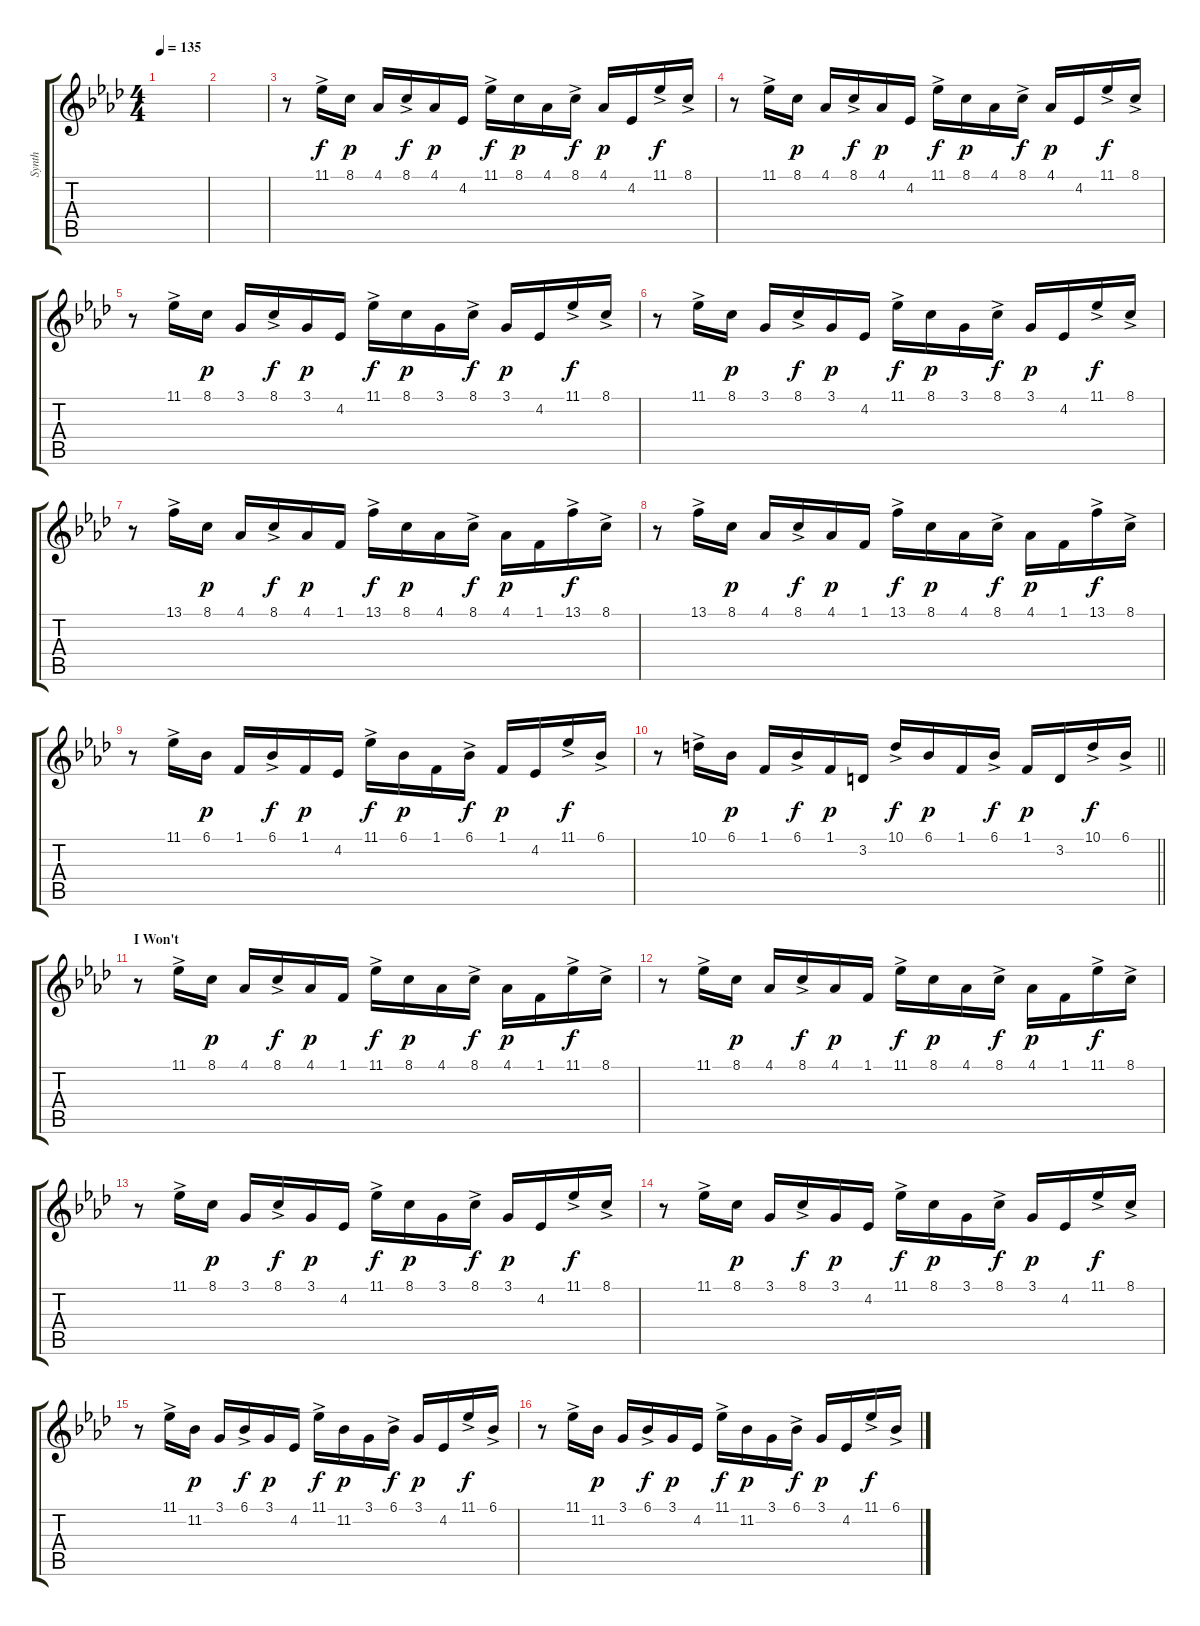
\track ("Synth" "Synth") {instrument lead2sawtooth}
\staff {score tabs}
\tuning (E4 B3 G3 D3 A2 E2) {hide}
\ts (4 4)
\tempo 135
\clef g2
\ks ab
|
|
r.8{volume 13} 11.1{ac}.16 8.1.16{dy p} 4.1.16 8.1{ac}.16{dy f} 4.1.16{dy p} 4.2.16 11.1{ac}.16{dy f} 8.1.16{dy p} 4.1.16 8.1{ac}.16{dy f} 4.1.16{dy p} 4.2.16 11.1{ac}.16{dy f} 8.1{ac}.16 |
r.8 11.1{ac}.16 8.1.16{dy p} 4.1.16 8.1{ac}.16{dy f} 4.1.16{dy p} 4.2.16 11.1{ac}.16{dy f} 8.1.16{dy p} 4.1.16 8.1{ac}.16{dy f} 4.1.16{dy p} 4.2.16 11.1{ac}.16{dy f} 8.1{ac}.16 |
r.8 11.1{ac}.16 8.1.16{dy p} 3.1.16 8.1{ac}.16{dy f} 3.1.16{dy p} 4.2.16 11.1{ac}.16{dy f} 8.1.16{dy p} 3.1.16 8.1{ac}.16{dy f} 3.1.16{dy p} 4.2.16 11.1{ac}.16{dy f} 8.1{ac}.16 |
r.8 11.1{ac}.16 8.1.16{dy p} 3.1.16 8.1{ac}.16{dy f} 3.1.16{dy p} 4.2.16 11.1{ac}.16{dy f} 8.1.16{dy p} 3.1.16 8.1{ac}.16{dy f} 3.1.16{dy p} 4.2.16 11.1{ac}.16{dy f} 8.1{ac}.16 |
r.8 13.1{ac}.16 8.1.16{dy p} 4.1.16 8.1{ac}.16{dy f} 4.1.16{dy p} 1.1.16 13.1{ac}.16{dy f} 8.1.16{dy p} 4.1.16 8.1{ac}.16{dy f} 4.1.16{dy p} 1.1.16 13.1{ac}.16{dy f} 8.1{ac}.16 |
r.8 13.1{ac}.16 8.1.16{dy p} 4.1.16 8.1{ac}.16{dy f} 4.1.16{dy p} 1.1.16 13.1{ac}.16{dy f} 8.1.16{dy p} 4.1.16 8.1{ac}.16{dy f} 4.1.16{dy p} 1.1.16 13.1{ac}.16{dy f} 8.1{ac}.16 |
r.8 11.1{ac}.16 6.1.16{dy p} 1.1.16 6.1{ac}.16{dy f} 1.1.16{dy p} 4.2.16 11.1{ac}.16{dy f} 6.1.16{dy p} 1.1.16 6.1{ac}.16{dy f} 1.1.16{dy p} 4.2.16 11.1{ac}.16{dy f} 6.1{ac}.16 |
\barLineRight lightlight
r.8 10.1{ac}.16 6.1.16{dy p} 1.1.16 6.1{ac}.16{dy f} 1.1.16{dy p} 3.2.16 10.1{ac}.16{dy f} 6.1.16{dy p} 1.1.16 6.1{ac}.16{dy f} 1.1.16{dy p} 3.2.16 10.1{ac}.16{dy f} 6.1{ac}.16 |
\section ("" "I Won't")
r.8{volume 12} 11.1{ac}.16 8.1.16{dy p} 4.1.16 8.1{ac}.16{dy f} 4.1.16{dy p} 1.1.16 11.1{ac}.16{dy f} 8.1.16{dy p} 4.1.16 8.1{ac}.16{dy f} 4.1.16{dy p} 1.1.16 11.1{ac}.16{dy f} 8.1{ac}.16 |
r.8 11.1{ac}.16 8.1.16{dy p} 4.1.16 8.1{ac}.16{dy f} 4.1.16{dy p} 1.1.16 11.1{ac}.16{dy f} 8.1.16{dy p} 4.1.16 8.1{ac}.16{dy f} 4.1.16{dy p} 1.1.16 11.1{ac}.16{dy f} 8.1{ac}.16 |
r.8 11.1{ac}.16 8.1.16{dy p} 3.1.16 8.1{ac}.16{dy f} 3.1.16{dy p} 4.2.16 11.1{ac}.16{dy f} 8.1.16{dy p} 3.1.16 8.1{ac}.16{dy f} 3.1.16{dy p} 4.2.16 11.1{ac}.16{dy f} 8.1{ac}.16 |
r.8 11.1{ac}.16 8.1.16{dy p} 3.1.16 8.1{ac}.16{dy f} 3.1.16{dy p} 4.2.16 11.1{ac}.16{dy f} 8.1.16{dy p} 3.1.16 8.1{ac}.16{dy f} 3.1.16{dy p} 4.2.16 11.1{ac}.16{dy f} 8.1{ac}.16 |
r.8 11.1{ac}.16 11.2.16{dy p} 3.1.16 6.1{ac}.16{dy f} 3.1.16{dy p} 4.2.16 11.1{ac}.16{dy f} 11.2.16{dy p} 3.1.16 6.1{ac}.16{dy f} 3.1.16{dy p} 4.2.16 11.1{ac}.16{dy f} 6.1{ac}.16 |
r.8 11.1{ac}.16 11.2.16{dy p} 3.1.16 6.1{ac}.16{dy f} 3.1.16{dy p} 4.2.16 11.1{ac}.16{dy f} 11.2.16{dy p} 3.1.16 6.1{ac}.16{dy f} 3.1.16{dy p} 4.2.16 11.1{ac}.16{dy f} 6.1{ac}.16
